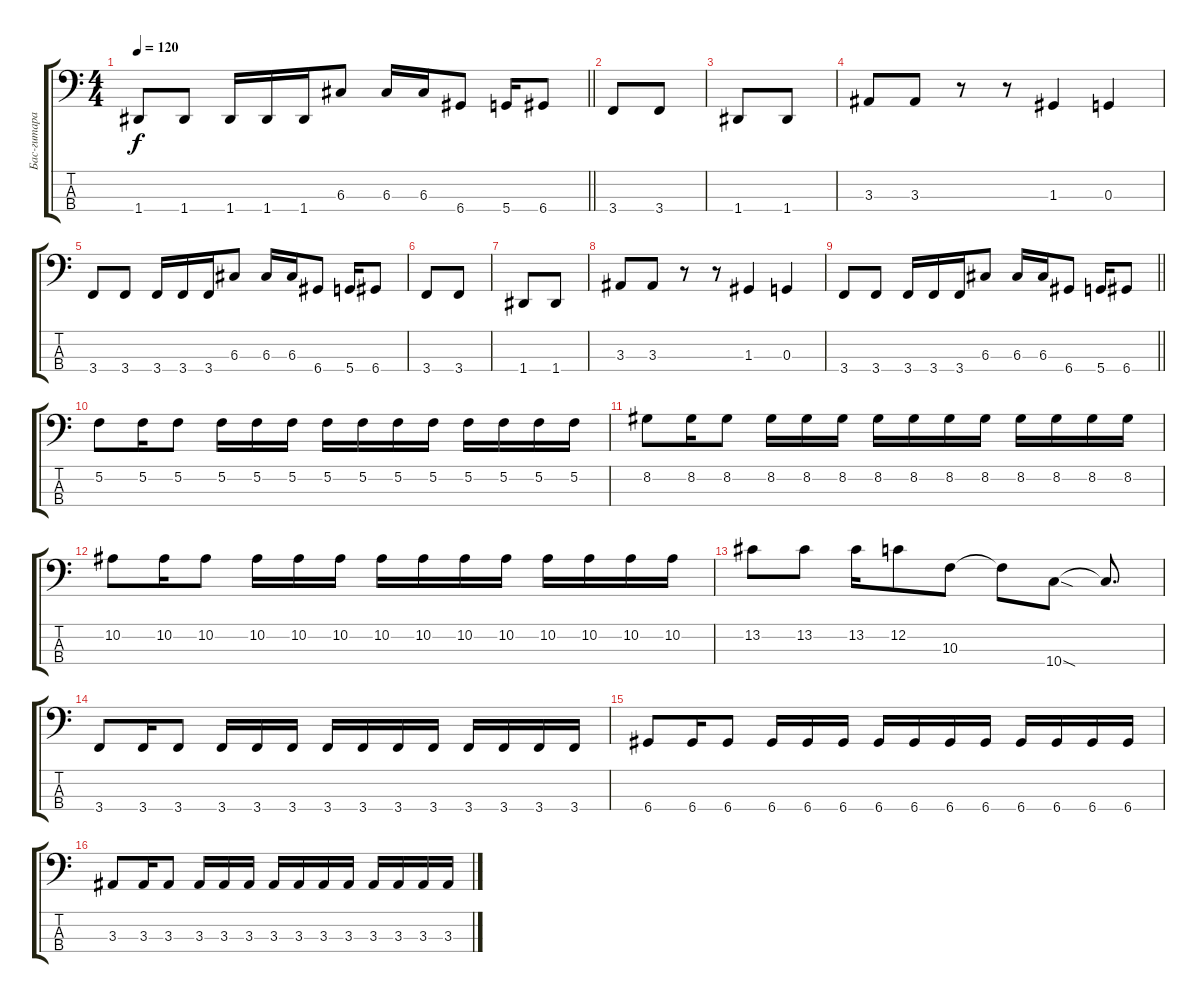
\track ("Бас-гитара" "Бас-гитара") {instrument electricbassfinger}
\staff {score tabs}
\tuning (F2 C2 G1 D1) {hide}
\ts (4 4)
\tempo 120
\clef f4
\barLineRight lightlight
\ks c
1.4{t}.8{dy f} 1.4.8 1.4.16 1.4.16 1.4.16 6.3.8 6.3.16 6.3.16 6.4.8 5.4.16 6.4.8 |
3.4.8 3.4.8 |
1.4.8 1.4.8 |
3.3.8 3.3.8 r.8 r.8 1.3.4 0.3.4 |
3.4.8 3.4.8 3.4.16 3.4.16 3.4.16 6.3.8 6.3.16 6.3.16 6.4.8 5.4.16 6.4.8 |
3.4.8 3.4.8 |
1.4.8 1.4.8 |
3.3.8 3.3.8 r.8 r.8 1.3.4 0.3.4 |
\barLineRight lightlight
3.4.8 3.4.8 3.4.16 3.4.16 3.4.16 6.3.8 6.3.16 6.3.16 6.4.8 5.4.16 6.4.8 |
5.2.8 5.2.16 5.2.8 5.2.16 5.2.16 5.2.16 5.2.16 5.2.16 5.2.16 5.2.16 5.2.16 5.2.16 5.2.16 5.2.16 |
8.2.8 8.2.16 8.2.8 8.2.16 8.2.16 8.2.16 8.2.16 8.2.16 8.2.16 8.2.16 8.2.16 8.2.16 8.2.16 8.2.16 |
10.2.8 10.2.16 10.2.8 10.2.16 10.2.16 10.2.16 10.2.16 10.2.16 10.2.16 10.2.16 10.2.16 10.2.16 10.2.16 10.2.16 |
13.2.8 13.2.8 13.2.16 12.2.8 10.3.8 10.3{t}.8 10.4{sod}.8 10.4{t}.8{d} |
3.4.8 3.4.16 3.4.8 3.4.16 3.4.16 3.4.16 3.4.16 3.4.16 3.4.16 3.4.16 3.4.16 3.4.16 3.4.16 3.4.16 |
6.4.8 6.4.16 6.4.8 6.4.16 6.4.16 6.4.16 6.4.16 6.4.16 6.4.16 6.4.16 6.4.16 6.4.16 6.4.16 6.4.16 |
3.3.8 3.3.16 3.3.8 3.3.16 3.3.16 3.3.16 3.3.16 3.3.16 3.3.16 3.3.16 3.3.16 3.3.16 3.3.16 3.3.16
